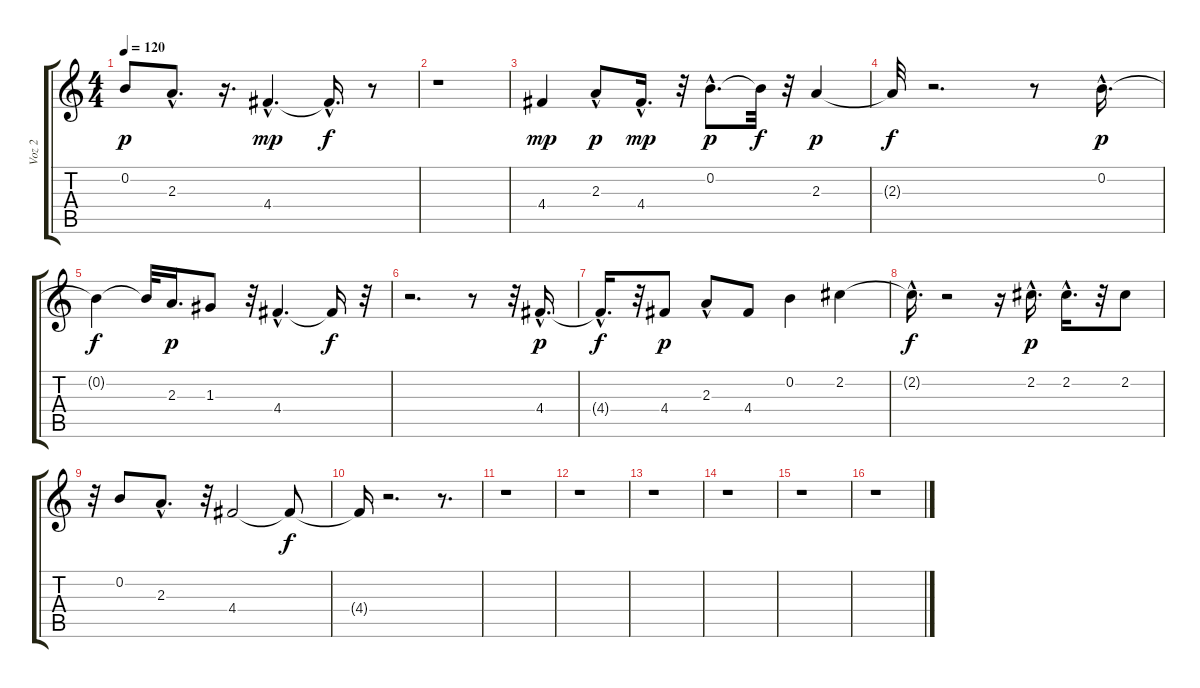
\track ("Voz 2" "Voz 2") {instrument acousticguitarnylon}
\staff {score tabs}
\tuning (E4 B3 G3 D3 A2 E2) {hide}
\ts (4 4)
\tempo 120
\clef g2
\ks c
0.2.8{dy p} 2.3{hac}.8{d} r.16{d} 4.4{hac}.4{d dy mp} 4.4{hac t}.16{d dy f} r.8 |
r.1 |
4.4.4{dy mp} 2.3{hac}.8{dy p} 4.4{hac}.16{d dy mp} r.32 0.2{hac}.8{d dy p} 0.2{t}.32{dy f} r.32 2.3.4{dy p} |
2.3{t}.32{dy f} r.2{d} r.8 0.2{hac}.16{d dy p} |
0.2{t}.4{dy f} 0.2{t}.32 2.3.16{d dy p} 1.3.8 r.32 4.4{hac}.4{d} 4.4{t}.16{dy f} r.32 |
r.2{d} r.8 r.32 4.4{hac}.16{d dy p} |
4.4{hac t}.16{d dy f} r.32 4.4.8{dy p} 2.3{hac}.8 4.4.8 0.2.4 2.2.4 |
2.2{hac t}.16{d dy f} r.2 r.16 2.2{hac}.16{d dy p} 2.2{hac}.16{d} r.32 2.2.8 |
r.32 0.2.8 2.3{hac}.8{d} r.32 4.4.2 4.4{t}.8{dy f} |
4.4{t}.16 r.2{d} r.8{d} |
r.1 |
r.1 |
r.1 |
r.1 |
r.1 |
r.1
